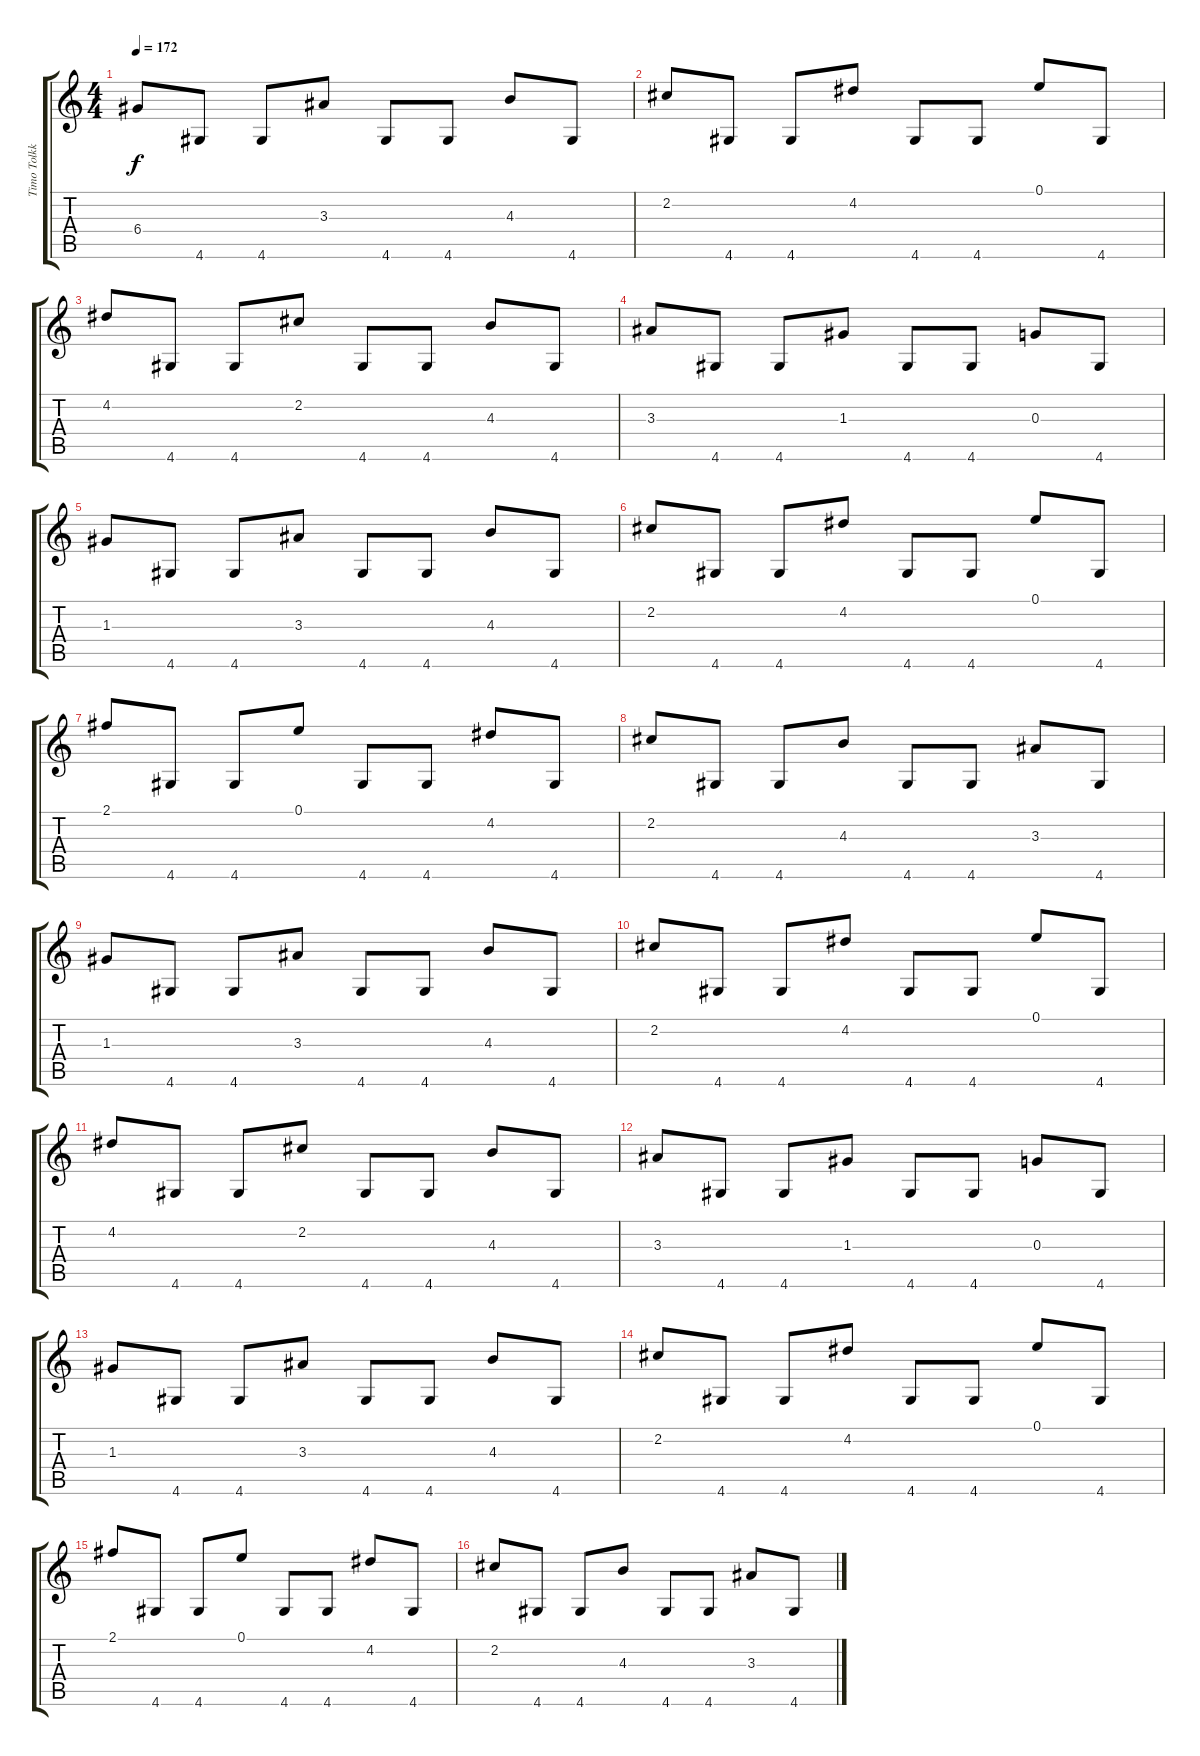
\track ("Timo Tolkki" "Timo Tolkk") {instrument distortionguitar}
\staff {score tabs}
\tuning (E4 B3 G3 D3 A2 E2) {hide}
\ts (4 4)
\tempo 172
\clef g2
\ks c
6.4.8{dy f instrument distortionguitar} 4.6.8 4.6.8 3.3.8 4.6.8 4.6.8 4.3.8 4.6.8 |
2.2.8 4.6.8 4.6.8 4.2.8 4.6.8 4.6.8 0.1.8 4.6.8 |
4.2.8 4.6.8 4.6.8 2.2.8 4.6.8 4.6.8 4.3.8 4.6.8 |
3.3.8 4.6.8 4.6.8 1.3.8 4.6.8 4.6.8 0.3.8 4.6.8 |
1.3.8 4.6.8 4.6.8 3.3.8 4.6.8 4.6.8 4.3.8 4.6.8 |
2.2.8 4.6.8 4.6.8 4.2.8 4.6.8 4.6.8 0.1.8 4.6.8 |
2.1.8 4.6.8 4.6.8 0.1.8 4.6.8 4.6.8 4.2.8 4.6.8 |
2.2.8 4.6.8 4.6.8 4.3.8 4.6.8 4.6.8 3.3.8 4.6.8 |
1.3.8 4.6.8 4.6.8 3.3.8 4.6.8 4.6.8 4.3.8 4.6.8 |
2.2.8 4.6.8 4.6.8 4.2.8 4.6.8 4.6.8 0.1.8 4.6.8 |
4.2.8 4.6.8 4.6.8 2.2.8 4.6.8 4.6.8 4.3.8 4.6.8 |
3.3.8 4.6.8 4.6.8 1.3.8 4.6.8 4.6.8 0.3.8 4.6.8 |
1.3.8 4.6.8 4.6.8 3.3.8 4.6.8 4.6.8 4.3.8 4.6.8 |
2.2.8 4.6.8 4.6.8 4.2.8 4.6.8 4.6.8 0.1.8 4.6.8 |
2.1.8 4.6.8 4.6.8 0.1.8 4.6.8 4.6.8 4.2.8 4.6.8 |
2.2.8 4.6.8 4.6.8 4.3.8 4.6.8 4.6.8 3.3.8 4.6.8
